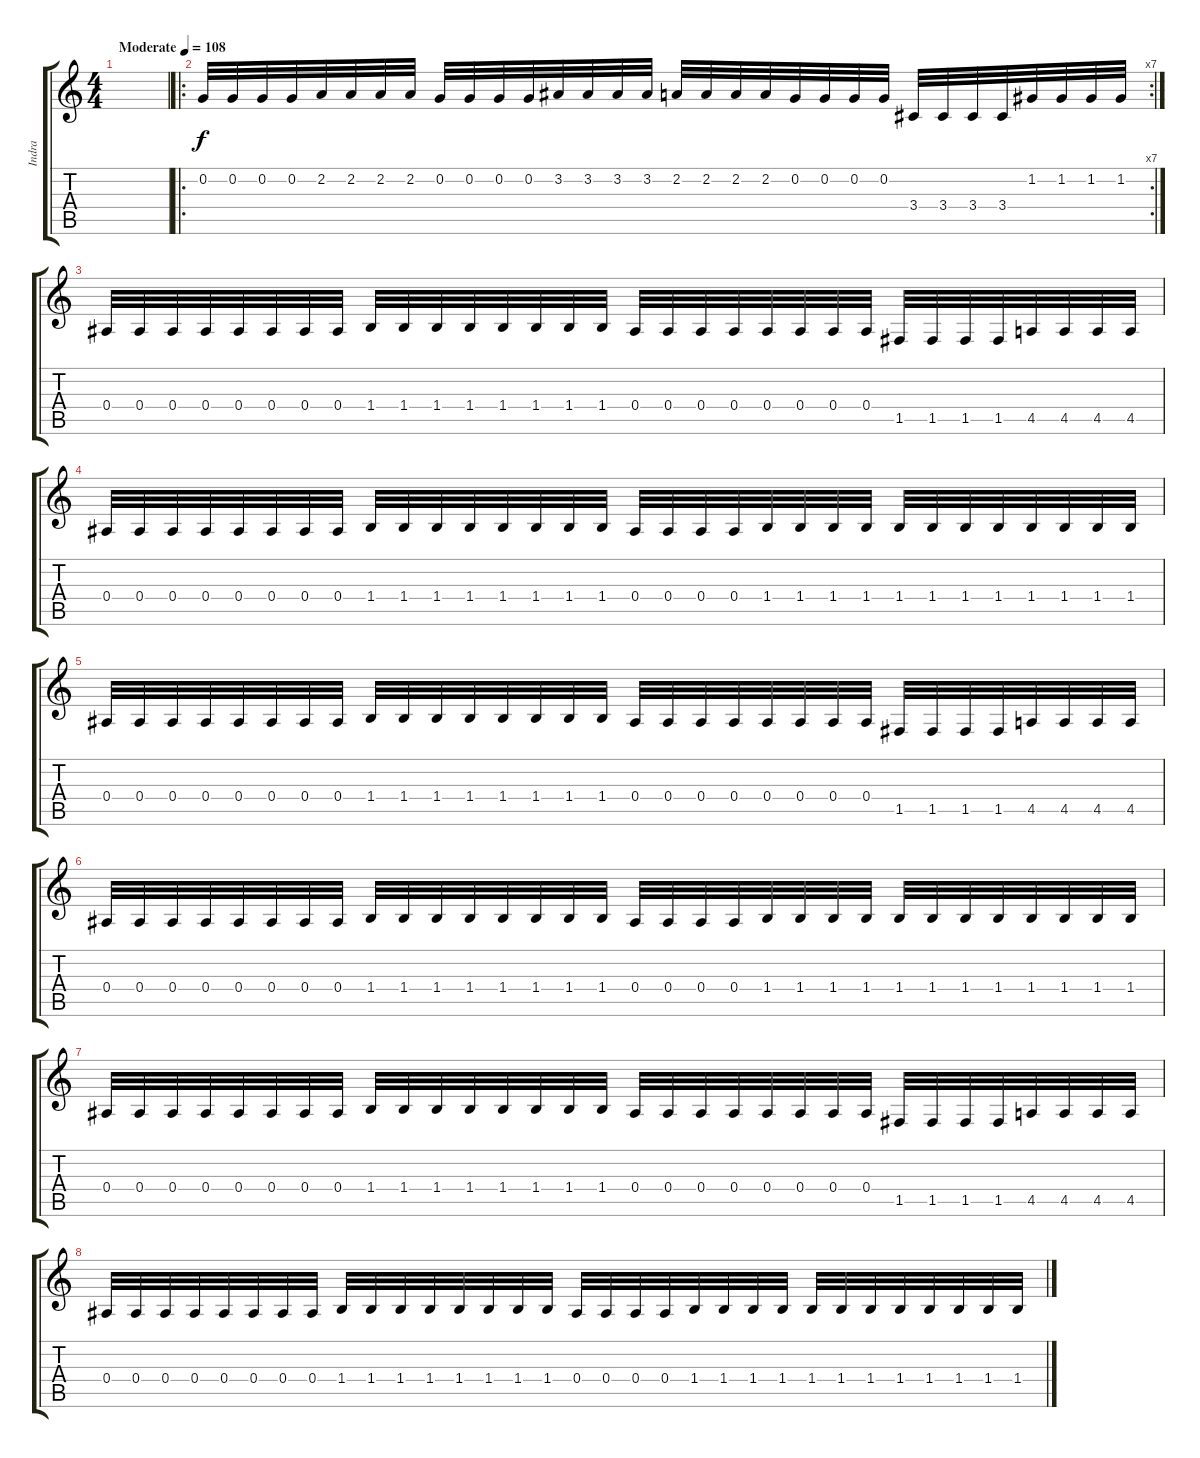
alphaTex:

\track ("Indra" "Indra") {instrument overdrivenguitar}
\staff {score tabs}
\tuning (C4 G3 Eb3 Bb2 F2 C2) {hide}
\ts (4 4)
\tempo (108 "Moderate")
\tempo 115
\tempo (108 "Moderate")
\clef g2
\ks c
|
\ro
\rc 7
0.2.32 0.2.32 0.2.32 0.2.32 2.2.32 2.2.32 2.2.32 2.2.32 0.2.32 0.2.32 0.2.32 0.2.32 3.2.32 3.2.32 3.2.32 3.2.32 2.2.32 2.2.32 2.2.32 2.2.32 0.2.32 0.2.32 0.2.32 0.2.32 3.4.32 3.4.32 3.4.32 3.4.32 1.2.32 1.2.32 1.2.32 1.2.32 |
0.4.32 0.4.32 0.4.32 0.4.32 0.4.32 0.4.32 0.4.32 0.4.32 1.4.32 1.4.32 1.4.32 1.4.32 1.4.32 1.4.32 1.4.32 1.4.32 0.4.32 0.4.32 0.4.32 0.4.32 0.4.32 0.4.32 0.4.32 0.4.32 1.5.32 1.5.32 1.5.32 1.5.32 4.5.32 4.5.32 4.5.32 4.5.32 |
0.4.32 0.4.32 0.4.32 0.4.32 0.4.32 0.4.32 0.4.32 0.4.32 1.4.32 1.4.32 1.4.32 1.4.32 1.4.32 1.4.32 1.4.32 1.4.32 0.4.32 0.4.32 0.4.32 0.4.32 1.4.32 1.4.32 1.4.32 1.4.32 1.4.32 1.4.32 1.4.32 1.4.32 1.4.32 1.4.32 1.4.32 1.4.32 |
0.4.32 0.4.32 0.4.32 0.4.32 0.4.32 0.4.32 0.4.32 0.4.32 1.4.32 1.4.32 1.4.32 1.4.32 1.4.32 1.4.32 1.4.32 1.4.32 0.4.32 0.4.32 0.4.32 0.4.32 0.4.32 0.4.32 0.4.32 0.4.32 1.5.32 1.5.32 1.5.32 1.5.32 4.5.32 4.5.32 4.5.32 4.5.32 |
0.4.32 0.4.32 0.4.32 0.4.32 0.4.32 0.4.32 0.4.32 0.4.32 1.4.32 1.4.32 1.4.32 1.4.32 1.4.32 1.4.32 1.4.32 1.4.32 0.4.32 0.4.32 0.4.32 0.4.32 1.4.32 1.4.32 1.4.32 1.4.32 1.4.32 1.4.32 1.4.32 1.4.32 1.4.32 1.4.32 1.4.32 1.4.32 |
0.4.32 0.4.32 0.4.32 0.4.32 0.4.32 0.4.32 0.4.32 0.4.32 1.4.32 1.4.32 1.4.32 1.4.32 1.4.32 1.4.32 1.4.32 1.4.32 0.4.32 0.4.32 0.4.32 0.4.32 0.4.32 0.4.32 0.4.32 0.4.32 1.5.32 1.5.32 1.5.32 1.5.32 4.5.32 4.5.32 4.5.32 4.5.32 |
0.4.32 0.4.32 0.4.32 0.4.32 0.4.32 0.4.32 0.4.32 0.4.32 1.4.32 1.4.32 1.4.32 1.4.32 1.4.32 1.4.32 1.4.32 1.4.32 0.4.32 0.4.32 0.4.32 0.4.32 1.4.32 1.4.32 1.4.32 1.4.32 1.4.32 1.4.32 1.4.32 1.4.32 1.4.32 1.4.32 1.4.32 1.4.32
